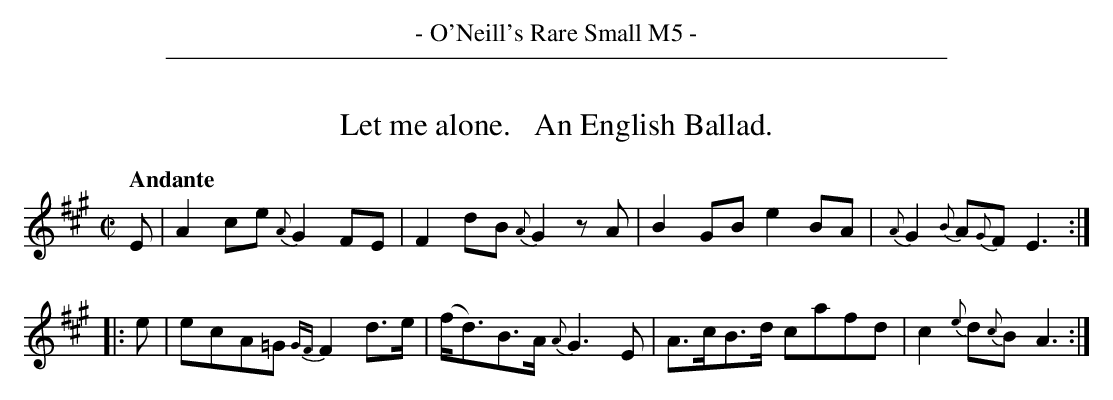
X:1
T: Let me alone.   An English Ballad.
Q: "Andante"
M: C|
L: 1/8
K: A
E |\
A2 ce {A}G2 FE | F2 dB {A}G2 zA |\
B2 GB e2 BA | {A}G2 {B}A{G}F E3 ::
e |\
ecA=G {GF}F2 d>e | (f<d)B>A {A}G3E |\
A>cB>d cafd | c2 {e}d{c}B A3 :|
